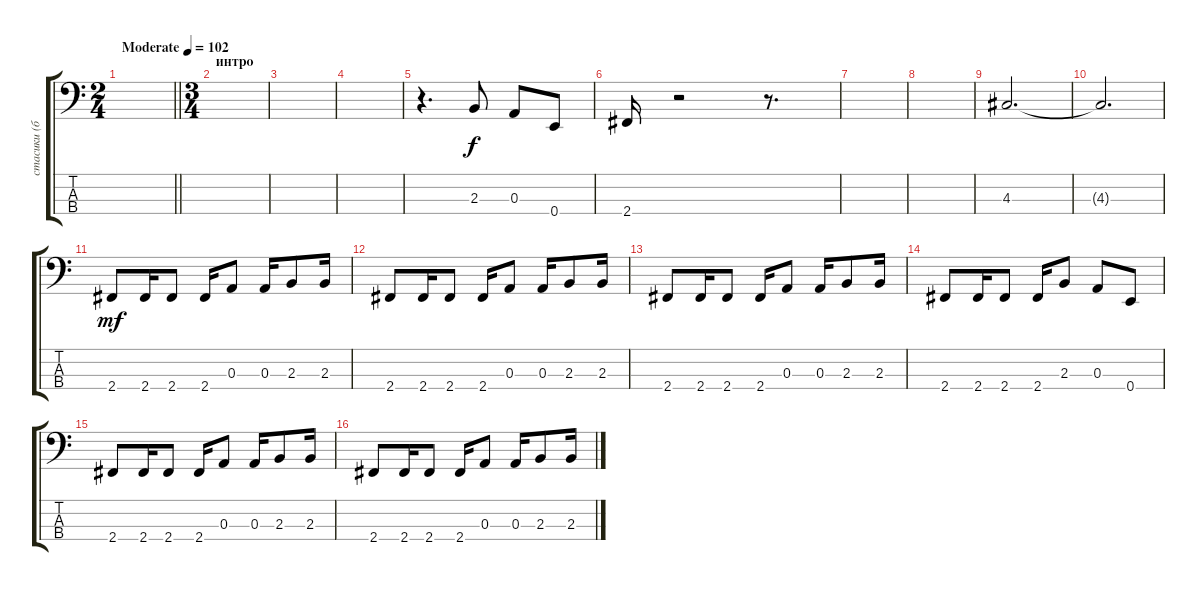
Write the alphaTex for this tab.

\track ("стасики (бас)" "стасики (б") {instrument electricbassfinger}
\staff {score tabs}
\tuning (G2 D2 A1 E1) {hide}
\ts (2 4)
\tempo (102 "Moderate")
\clef f4
\barLineRight lightlight
\ks c
|
\ts (3 4)
\section ("" "интро")
|
|
|
r.4{d} 2.3.8 0.3.8 0.4.8 |
2.4.16 r.2 r.8{d} |
|
|
4.3.2{d} |
4.3{t}.2{d} |
2.4.8{dy mf} 2.4.16 2.4.8 2.4.16 0.3.8 0.3.16 2.3.8 2.3.16 |
2.4.8 2.4.16 2.4.8 2.4.16 0.3.8 0.3.16 2.3.8 2.3.16 |
2.4.8 2.4.16 2.4.8 2.4.16 0.3.8 0.3.16 2.3.8 2.3.16 |
2.4.8 2.4.16 2.4.8 2.4.16 2.3.8 0.3.8 0.4.8 |
2.4.8 2.4.16 2.4.8 2.4.16 0.3.8 0.3.16 2.3.8 2.3.16 |
2.4.8 2.4.16 2.4.8 2.4.16 0.3.8 0.3.16 2.3.8 2.3.16
